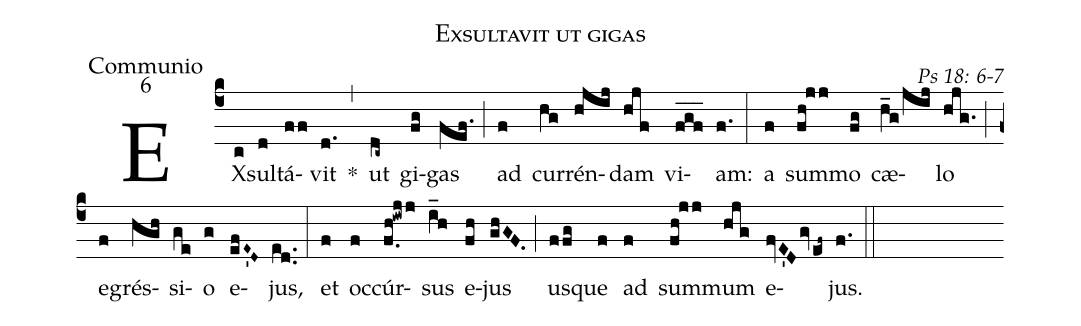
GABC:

name: Exsultavit ut gigas;
office-part: Communio;
mode: 6;
commentary: Ps 18: 6-7;
%%
(c4) EX(c)sul(d)tá(ff)vit(d.) *(,) ut(dc~) gi(fg)gas(fef.) (;) ad(f) cur(hg)rén(hjij)dam(hjf) vi(f_g_f_)am:(f.) (:)
a(f) sum(fh!jj)mo(fg) cæ(h_g/jij)lo(hjg.) (;) e(f)grés(hgh)si(ge)o(g) e(efE'~D~)jus,(ed..) (:)
et(f) oc(f)cúr(f.0h!iwjj)sus(i_h) e(fh)jus(ghGF.) (;) us(ffg)que(f) ad(f) sum(fh!jj)mum(hjg) e(fvE'Dgvef~)jus.(f.) (::)
